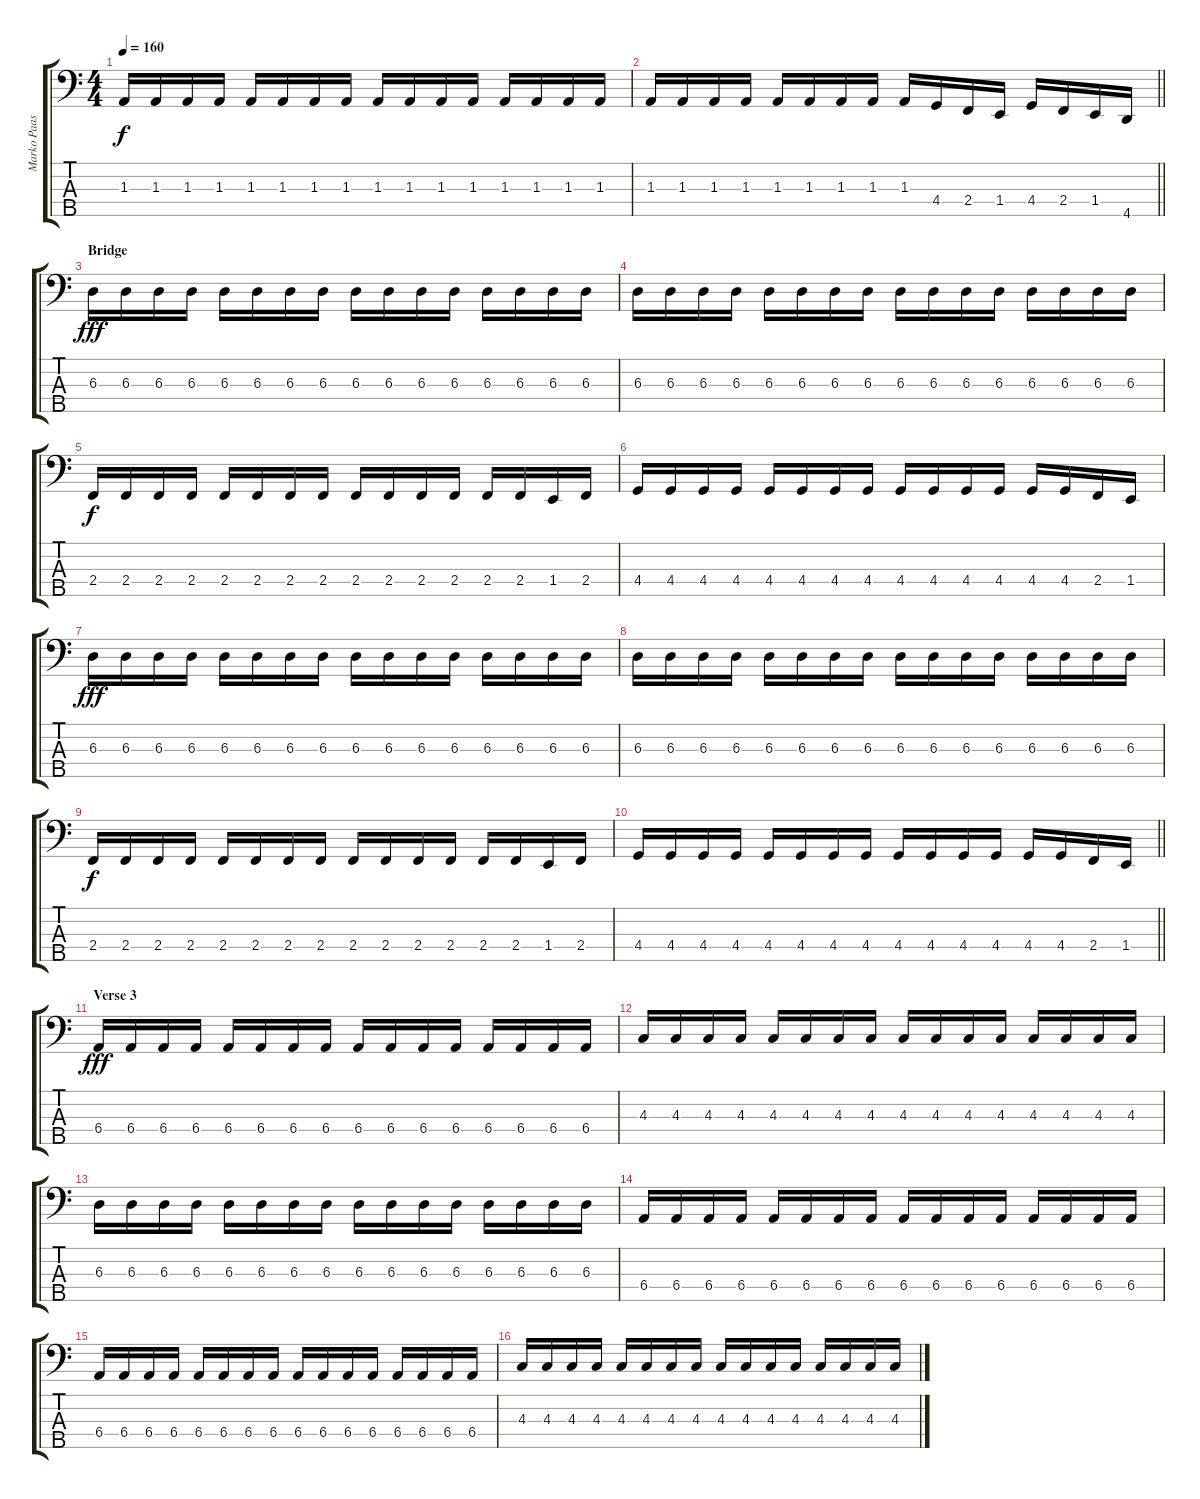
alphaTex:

\track ("Marko Paasikoski" "Marko Paas") {instrument electricbasspick}
\staff {score tabs}
\tuning (Gb2 Db2 Ab1 Eb1 Bb0) {hide}
\ts (4 4)
\tempo 160
\clef f4
\ks c
1.3.16{dy f} 1.3.16 1.3.16 1.3.16 1.3.16 1.3.16 1.3.16 1.3.16 1.3.16 1.3.16 1.3.16 1.3.16 1.3.16 1.3.16 1.3.16 1.3.16 |
\barLineRight lightlight
1.3.16 1.3.16 1.3.16 1.3.16 1.3.16 1.3.16 1.3.16 1.3.16 1.3.16 4.4.16 2.4.16 1.4.16 4.4.16 2.4.16 1.4.16 4.5.16 |
\section ("" "Bridge")
6.3.16{dy fff} 6.3.16 6.3.16 6.3.16 6.3.16 6.3.16 6.3.16 6.3.16 6.3.16 6.3.16 6.3.16 6.3.16 6.3.16 6.3.16 6.3.16 6.3.16 |
6.3.16 6.3.16 6.3.16 6.3.16 6.3.16 6.3.16 6.3.16 6.3.16 6.3.16 6.3.16 6.3.16 6.3.16 6.3.16 6.3.16 6.3.16 6.3.16 |
2.4.16{dy f} 2.4.16 2.4.16 2.4.16 2.4.16 2.4.16 2.4.16 2.4.16 2.4.16 2.4.16 2.4.16 2.4.16 2.4.16 2.4.16 1.4.16 2.4.16 |
4.4.16 4.4.16 4.4.16 4.4.16 4.4.16 4.4.16 4.4.16 4.4.16 4.4.16 4.4.16 4.4.16 4.4.16 4.4.16 4.4.16 2.4.16 1.4.16 |
6.3.16{dy fff} 6.3.16 6.3.16 6.3.16 6.3.16 6.3.16 6.3.16 6.3.16 6.3.16 6.3.16 6.3.16 6.3.16 6.3.16 6.3.16 6.3.16 6.3.16 |
6.3.16 6.3.16 6.3.16 6.3.16 6.3.16 6.3.16 6.3.16 6.3.16 6.3.16 6.3.16 6.3.16 6.3.16 6.3.16 6.3.16 6.3.16 6.3.16 |
2.4.16{dy f} 2.4.16 2.4.16 2.4.16 2.4.16 2.4.16 2.4.16 2.4.16 2.4.16 2.4.16 2.4.16 2.4.16 2.4.16 2.4.16 1.4.16 2.4.16 |
\barLineRight lightlight
4.4.16 4.4.16 4.4.16 4.4.16 4.4.16 4.4.16 4.4.16 4.4.16 4.4.16 4.4.16 4.4.16 4.4.16 4.4.16 4.4.16 2.4.16 1.4.16 |
\section ("" "Verse 3")
6.4.16{dy fff} 6.4.16 6.4.16 6.4.16 6.4.16 6.4.16 6.4.16 6.4.16 6.4.16 6.4.16 6.4.16 6.4.16 6.4.16 6.4.16 6.4.16 6.4.16 |
4.3.16 4.3.16 4.3.16 4.3.16 4.3.16 4.3.16 4.3.16 4.3.16 4.3.16 4.3.16 4.3.16 4.3.16 4.3.16 4.3.16 4.3.16 4.3.16 |
6.3.16 6.3.16 6.3.16 6.3.16 6.3.16 6.3.16 6.3.16 6.3.16 6.3.16 6.3.16 6.3.16 6.3.16 6.3.16 6.3.16 6.3.16 6.3.16 |
6.4.16 6.4.16 6.4.16 6.4.16 6.4.16 6.4.16 6.4.16 6.4.16 6.4.16 6.4.16 6.4.16 6.4.16 6.4.16 6.4.16 6.4.16 6.4.16 |
6.4.16 6.4.16 6.4.16 6.4.16 6.4.16 6.4.16 6.4.16 6.4.16 6.4.16 6.4.16 6.4.16 6.4.16 6.4.16 6.4.16 6.4.16 6.4.16 |
4.3.16 4.3.16 4.3.16 4.3.16 4.3.16 4.3.16 4.3.16 4.3.16 4.3.16 4.3.16 4.3.16 4.3.16 4.3.16 4.3.16 4.3.16 4.3.16
